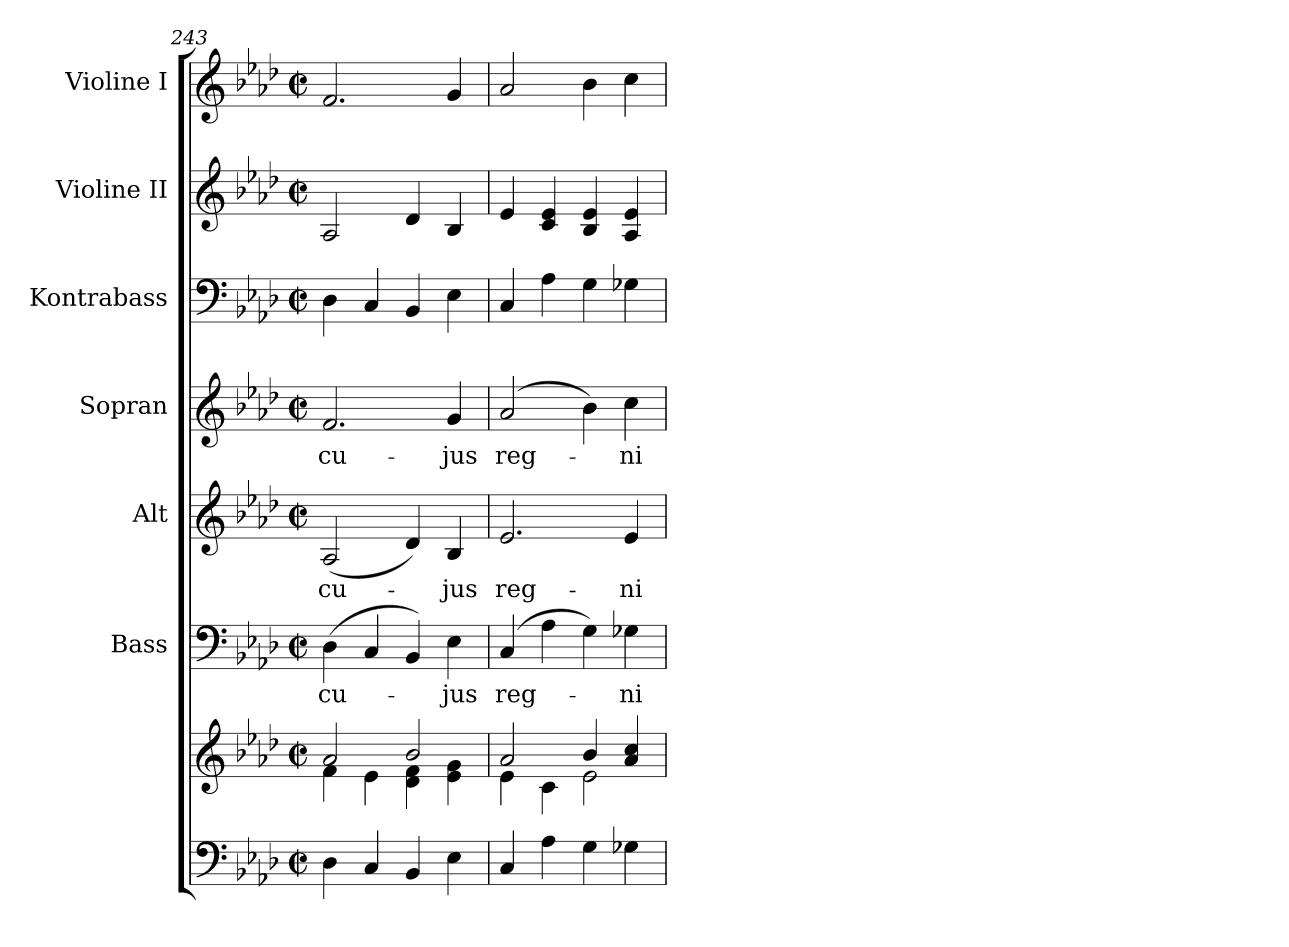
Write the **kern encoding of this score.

**kern	**kern	**kern	**text	**kern	**text	**kern	**text	**kern	**kern	**kern
*part7	*part7	*part6	*part6	*part5	*part5	*part4	*part4	*part3	*part2	*part1
*staff8	*staff7	*staff6	*staff6	*staff5	*staff5	*staff4	*staff4	*staff3	*staff2	*staff1
*	*	*I"Bass	*	*I"Alt	*	*I"Sopran	*	*I"Kontrabass	*I"Violine II	*I"Violine I
*	*	*I'B.	*	*I'A.	*	*I'S.	*	*I'Kb.	*I'Vl. II	*I'Vl. I
*clefF4	*clefG2	*clefF4	*	*clefG2	*	*clefG2	*	*clefF4	*clefG2	*clefG2
*	*	*	*	*	*	*	*	*ITrd7c12	*	*
*k[b-e-a-d-]	*k[b-e-a-d-]	*k[b-e-a-d-]	*	*k[b-e-a-d-]	*	*k[b-e-a-d-]	*	*k[b-e-a-d-]	*k[b-e-a-d-]	*k[b-e-a-d-]
*A-:	*A-:	*A-:	*	*A-:	*	*A-:	*	*A-:	*A-:	*A-:
*M2/2	*M2/2	*M2/2	*	*M2/2	*	*M2/2	*	*M2/2	*M2/2	*M2/2
*met(c|)	*met(c|)	*met(c|)	*	*met(c|)	*	*met(c|)	*	*met(c|)	*met(c|)	*met(c|)
=243	=243	=243	=243	=243	=243	=243	=243	=243	=243	=243
*	*^	*	*	*	*	*	*	*	*	*
!	!	!	!	!LO:LY:b	!	!LO:LY:b	!	!LO:LY:b	!	!	!
4D-\	2a-/	4f\	(>4D-\	cu-	(2A-/	cu-	2.f/	cu-	4DD-\	2A-/	2.f/
4C/	.	4e-\	4C/	.	.	.	.	.	4CC/	.	.
4BB-/	2b-/	4d-\ 4f\	4BB-/)	.	4d-/)	.	.	.	4BBB-/	4d-/	.
!	!	!	!	!LO:LY:b	!	!LO:LY:b	!	!LO:LY:b	!	!	!
4E-\	.	4e-\ 4g\	4E-\	-jus	4B-/	-jus	4g/	-jus	4EE-\	4B-/	4g/
=244	=244	=244	=244	=244	=244	=244	=244	=244	=244	=244	=244
!	!	!	!	!LO:LY:b	!	!LO:LY:b	!	!LO:LY:b	!	!	!
4C/	2a-/	4e-\	(4C/	reg-	2.e-/	reg-	(2a-/	reg-	4CC/	4e-/	2a-/
4A-\	.	4c\	4A-\	.	.	.	.	.	4AA-\	4c/ 4e-/	.
4G\	4b-/	2e-\	4G\)	.	.	.	4b-\)	.	4GG\	4B-/ 4e-/	4b-\
!	!	!	!	!LO:LY:b	!	!LO:LY:b	!	!LO:LY:b	!	!	!
4G-X\	4a-/ 4cc/	.	4G-X\	-ni	4e-/	-ni	4cc\	-ni	4GG-X\	4A-/ 4e-/	4cc\
*	*v	*v	*	*	*	*	*	*	*	*	*
=	=	=	=	=	=	=	=	=	=	=
*-	*-	*-	*-	*-	*-	*-	*-	*-	*-	*-
